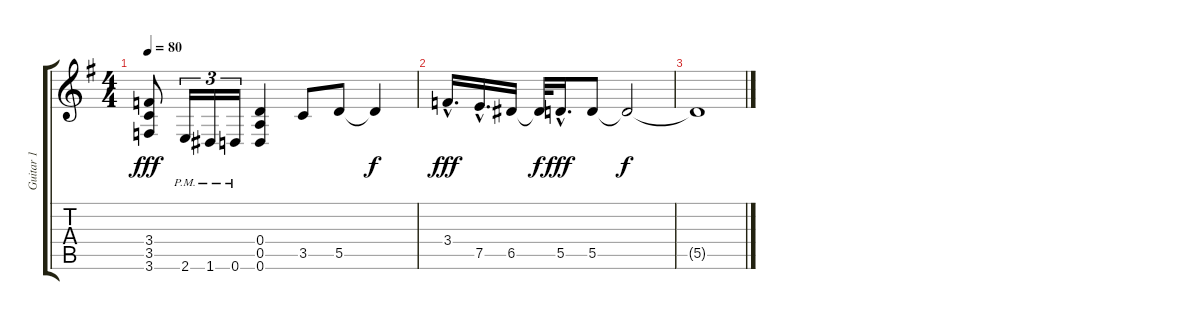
\track ("Guitar 1" "Guitar 1") {instrument distortionguitar}
\staff {score tabs}
\tuning (E4 B3 G3 D3 A2 D2) {hide}
\ts (4 4)
\tempo 80
\clef g2
\ks g
(3.4 3.5 3.6).8{dy fff instrument distortionguitar} 2.6{pm}.16{tu (3 2)} 1.6{pm}.16{tu (3 2)} 0.6{pm}.16{tu (3 2)} (0.4 0.5 0.6).4 3.5.8 5.5.8 5.5{t}.4{dy f} |
3.4{hac}.16{d dy fff} 7.5{hac}.16{d} 6.5.16 6.5{t}.32{dy f} 5.5{hac}.16{d dy fff} 5.5.8 5.5{t}.2{dy f} |
5.5{t}.1
